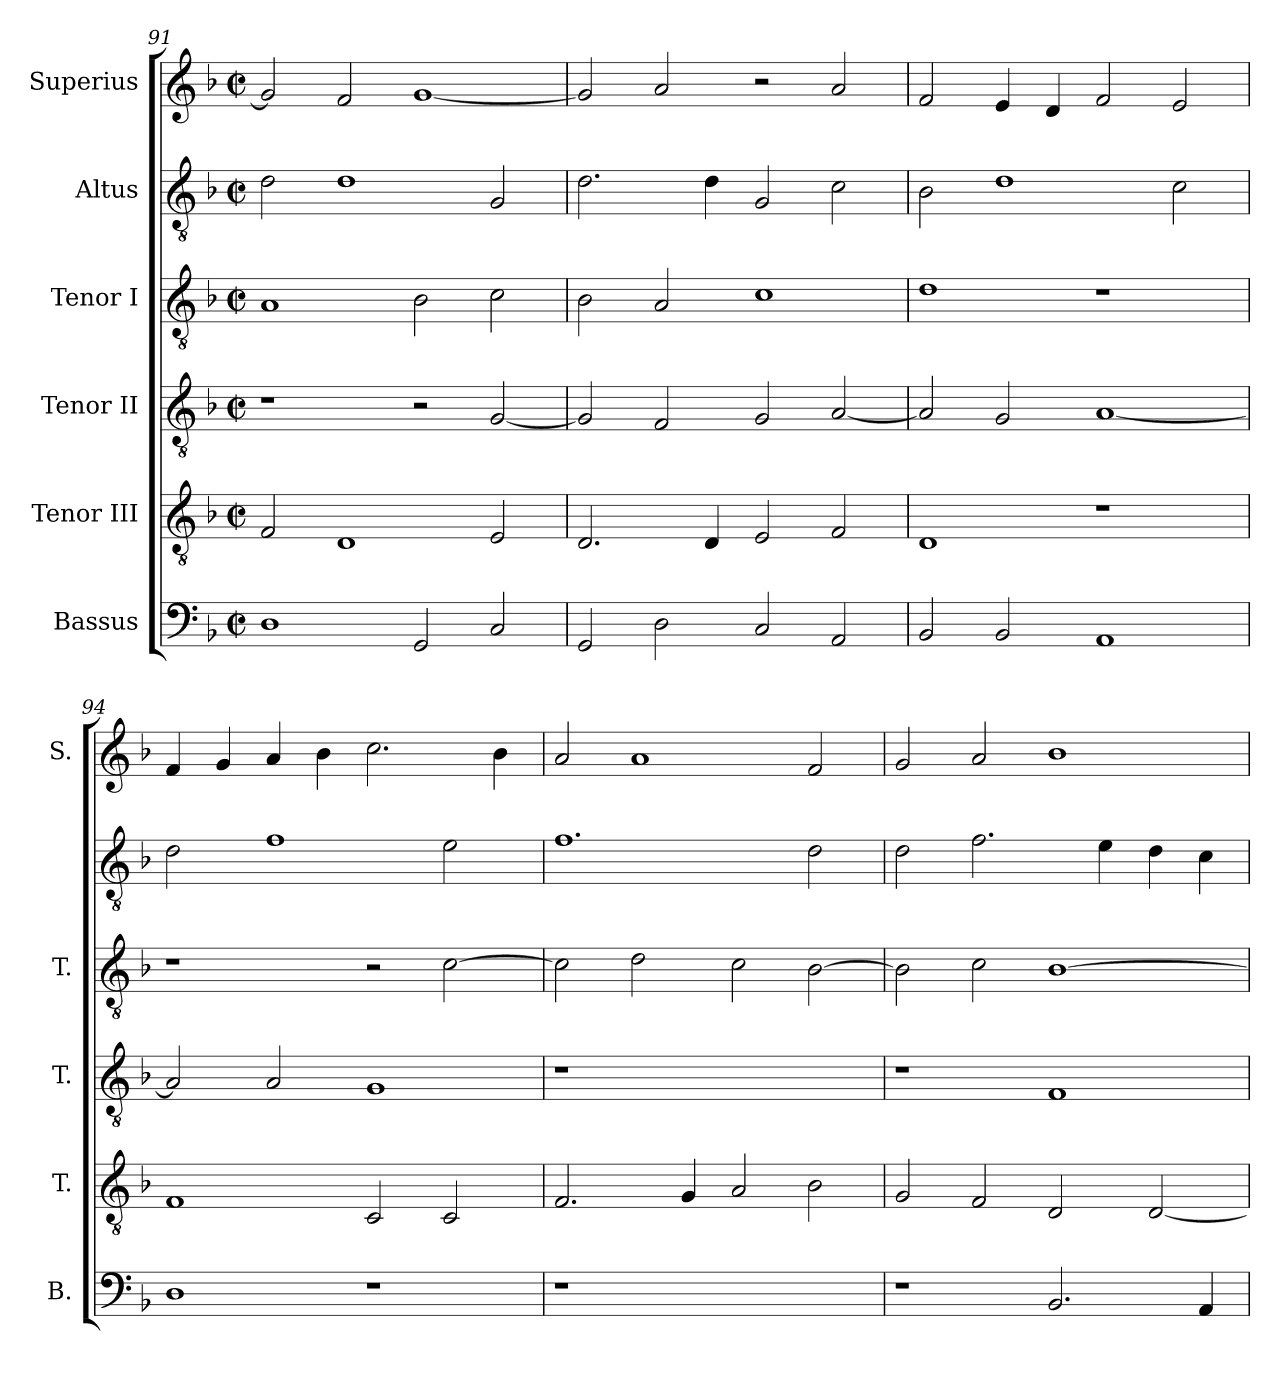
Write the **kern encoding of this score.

**kern	**kern	**kern	**kern	**kern	**kern
*part6	*part5	*part4	*part3	*part2	*part1
*staff6	*staff5	*staff4	*staff3	*staff2	*staff1
*I"Bassus	*I"Tenor III	*I"Tenor II	*I"Tenor I	*I"Altus	*I"Superius
*I'B.	*I'T.	*I'T.	*I'T.	*	*I'S.
!!LO:PB:g=z
*clefF4	*clefGv2	*clefGv2	*clefGv2	*clefGv2	*clefG2
*	*ITrd7c12	*ITrd7c12	*ITrd7c12	*ITrd7c12	*
*k[b-]	*k[b-]	*k[b-]	*k[b-]	*k[b-]	*k[b-]
*F:	*F:	*F:	*F:	*F:	*F:
*M2/2	*M2/2	*M2/2	*M2/2	*M2/2	*M2/2
*met(c|)	*met(c|)	*met(c|)	*met(c|)	*met(c|)	*met(c|)
=91	=91	=91	=91	=91	=91
1Di	2FFi/	1r	1AAi	2Di\	2gi/]
.	1DDi	.	.	1Di	2fi/
2GGi/	.	2r	2BB-i\	.	[<1gi
2Ci/	2EEi/	[<2GGi/	2Ci\	2GGi/	.
=92	=92	=92	=92	=92	=92
2GGi/	2.DDi/	2GGi/]	2BB-i\	2.Di\	2gi/]
2Di\	.	2FFi/	2AAi/	.	2ai/
.	4DDi/	.	.	4Di\	.
2Ci/	2EEi/	2GGi/	1Ci	2GGi/	2r
2AAi/	2FFi/	[<2AAi/	.	2Ci\	2ai/
=93	=93	=93	=93	=93	=93
2BB-i/	1DDi	2AAi/]	1Di	2BB-i\	2fi/
2BB-i/	.	2GGi/	.	1Di	4ei/
.	.	.	.	.	4di/
1AAi	1r	[<1AAi	1r	.	2fi/
.	.	.	.	2Ci\	2ei/
=94	=94	=94	=94	=94	=94
1Di	1FFi	2AAi/]	1r	2Di\	4fi/
.	.	.	.	.	4gi/
.	.	2AAi/	.	1Fi	4ai/
.	.	.	.	.	4b-i\
1r	2CCi/	1GGi	2r	.	2.cci\
.	2CCi/	.	[>2Ci\	2Ei\	.
.	.	.	.	.	4b-i\
!!LO:LB:g=z
=95	=95	=95	=95	=95	=95
!LO:N:vis=1	!	!LO:N:vis=1	!	!	!
1r	2.FFi/	1r	2Ci\]	1.Fi	2ai/
.	.	.	2Di\	.	1ai
.	4GGi/	.	.	.	.
1ryy	2AAi/	1ryy	2Ci\	.	.
.	2BB-i\	.	[>2BB-i\	2Di\	2fi/
=96	=96	=96	=96	=96	=96
1r	2GGi/	1r	2BB-i\]	2Di\	2gi/
.	2FFi/	.	2Ci\	2.Fi\	2ai/
2.BB-i/	2DDi/	1FFi	[>1BB-i	.	1b-i
.	.	.	.	4Ei\	.
.	[<2DDi/	.	.	4Di\	.
4AAi/	.	.	.	4Ci\	.
=	=	=	=	=	=
*-	*-	*-	*-	*-	*-
